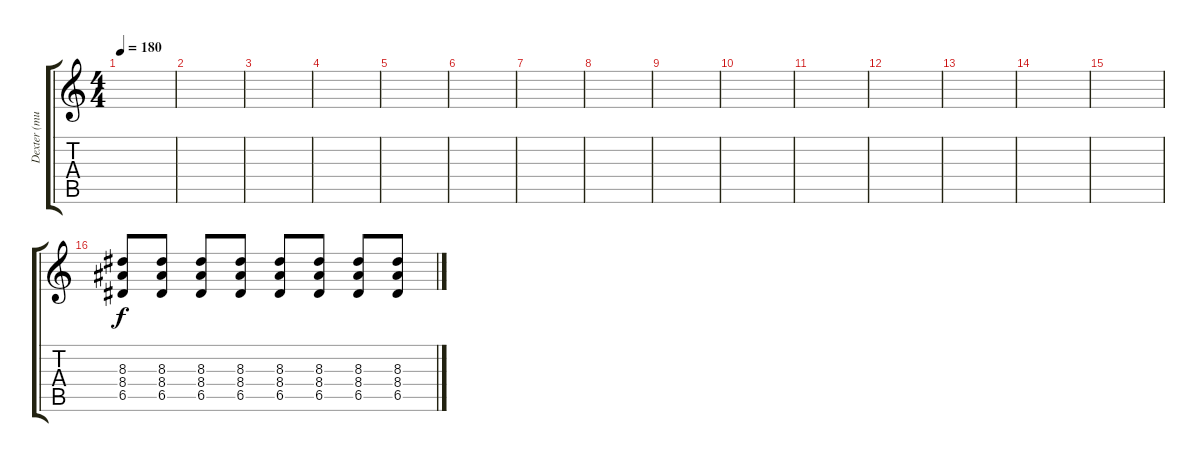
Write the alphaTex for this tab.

\track ("Dexter (muted guitar)" "Dexter (mu") {instrument electricguitarmuted}
\staff {score tabs}
\tuning (E4 B3 G3 D3 A2 E2) {hide}
\ts (4 4)
\tempo 180
\clef g2
\ks c
|
|
|
|
|
|
|
|
|
|
|
|
|
|
|
(8.3 8.4 6.5).8 (8.3 8.4 6.5).8 (8.3 8.4 6.5).8 (8.3 8.4 6.5).8 (8.3 8.4 6.5).8 (8.3 8.4 6.5).8 (8.3 8.4 6.5).8 (8.3 8.4 6.5).8
